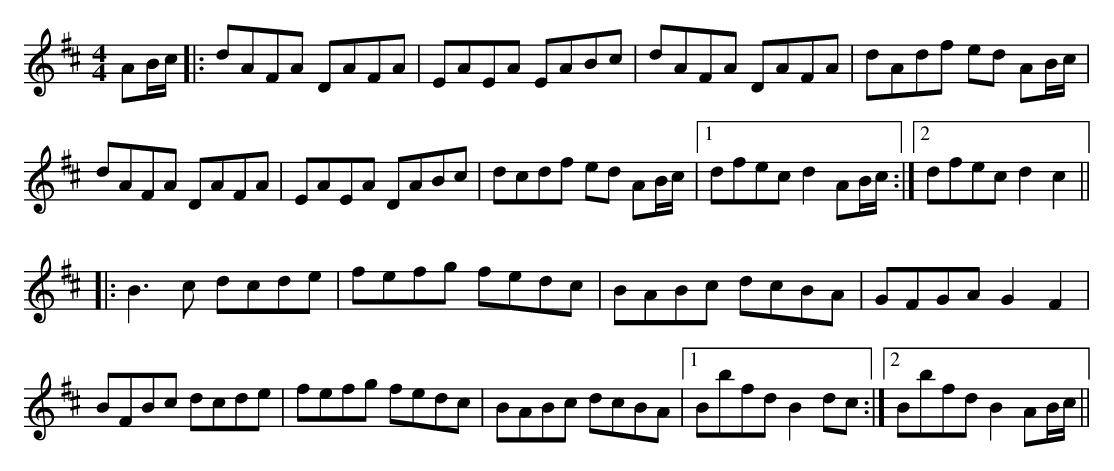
X:1
M:4/4
K:Bmin
AB/c/|:dAFA DAFA|EAEA EABc|dAFA DAFA|dAdf ed AB/c/|
dAFA DAFA|EAEA DABc|dcdf ed AB/c/|1 dfec d2 AB/c/:|2 dfec d2 c2||
|:B3 c dcde|fefg fedc|BABc dcBA|GFGA G2 F2|
BFBc dcde|fefg fedc|BABc dcBA|1 Bbfd B2 dc:|2 Bbfd B2 AB/c/||
